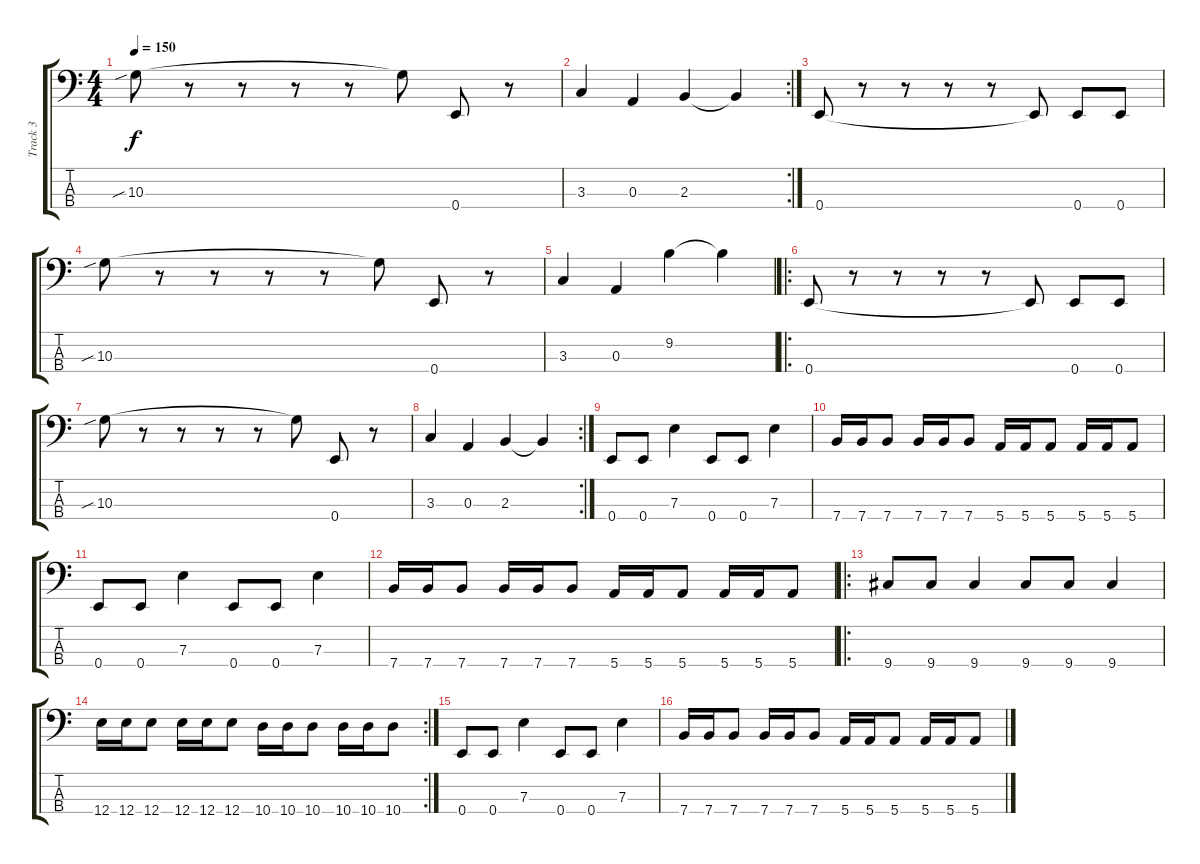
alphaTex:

\track ("Track 3" "Track 3") {instrument electricbassfinger}
\staff {score tabs}
\tuning (G2 D2 A1 E1) {hide}
\ts (4 4)
\tempo 150
\clef f4
\ks c
10.3{sib}.8{dy f} r.8 r.8 r.8 r.8 10.3{t}.8 0.4.8 r.8 |
\rc 2
3.3.4 0.3.4 2.3.4 2.3{t}.4 |
0.4.8 r.8 r.8 r.8 r.8 0.4{t}.8 0.4.8 0.4.8 |
10.3{sib}.8 r.8 r.8 r.8 r.8 10.3{t}.8 0.4.8 r.8 |
3.3.4 0.3.4 9.2.4 9.2{t}.4 |
\ro
0.4.8 r.8 r.8 r.8 r.8 0.4{t}.8 0.4.8 0.4.8 |
10.3{sib}.8 r.8 r.8 r.8 r.8 10.3{t}.8 0.4.8 r.8 |
\rc 2
3.3.4 0.3.4 2.3.4 2.3{t}.4 |
0.4.8 0.4.8 7.3.4 0.4.8 0.4.8 7.3.4 |
7.4.16 7.4.16 7.4.8 7.4.16 7.4.16 7.4.8 5.4.16 5.4.16 5.4.8 5.4.16 5.4.16 5.4.8 |
0.4.8 0.4.8 7.3.4 0.4.8 0.4.8 7.3.4 |
7.4.16 7.4.16 7.4.8 7.4.16 7.4.16 7.4.8 5.4.16 5.4.16 5.4.8 5.4.16 5.4.16 5.4.8 |
\ro
9.4.8 9.4.8 9.4.4 9.4.8 9.4.8 9.4.4 |
\rc 2
12.4.16 12.4.16 12.4.8 12.4.16 12.4.16 12.4.8 10.4.16 10.4.16 10.4.8 10.4.16 10.4.16 10.4.8 |
0.4.8 0.4.8 7.3.4 0.4.8 0.4.8 7.3.4 |
7.4.16 7.4.16 7.4.8 7.4.16 7.4.16 7.4.8 5.4.16 5.4.16 5.4.8 5.4.16 5.4.16 5.4.8
